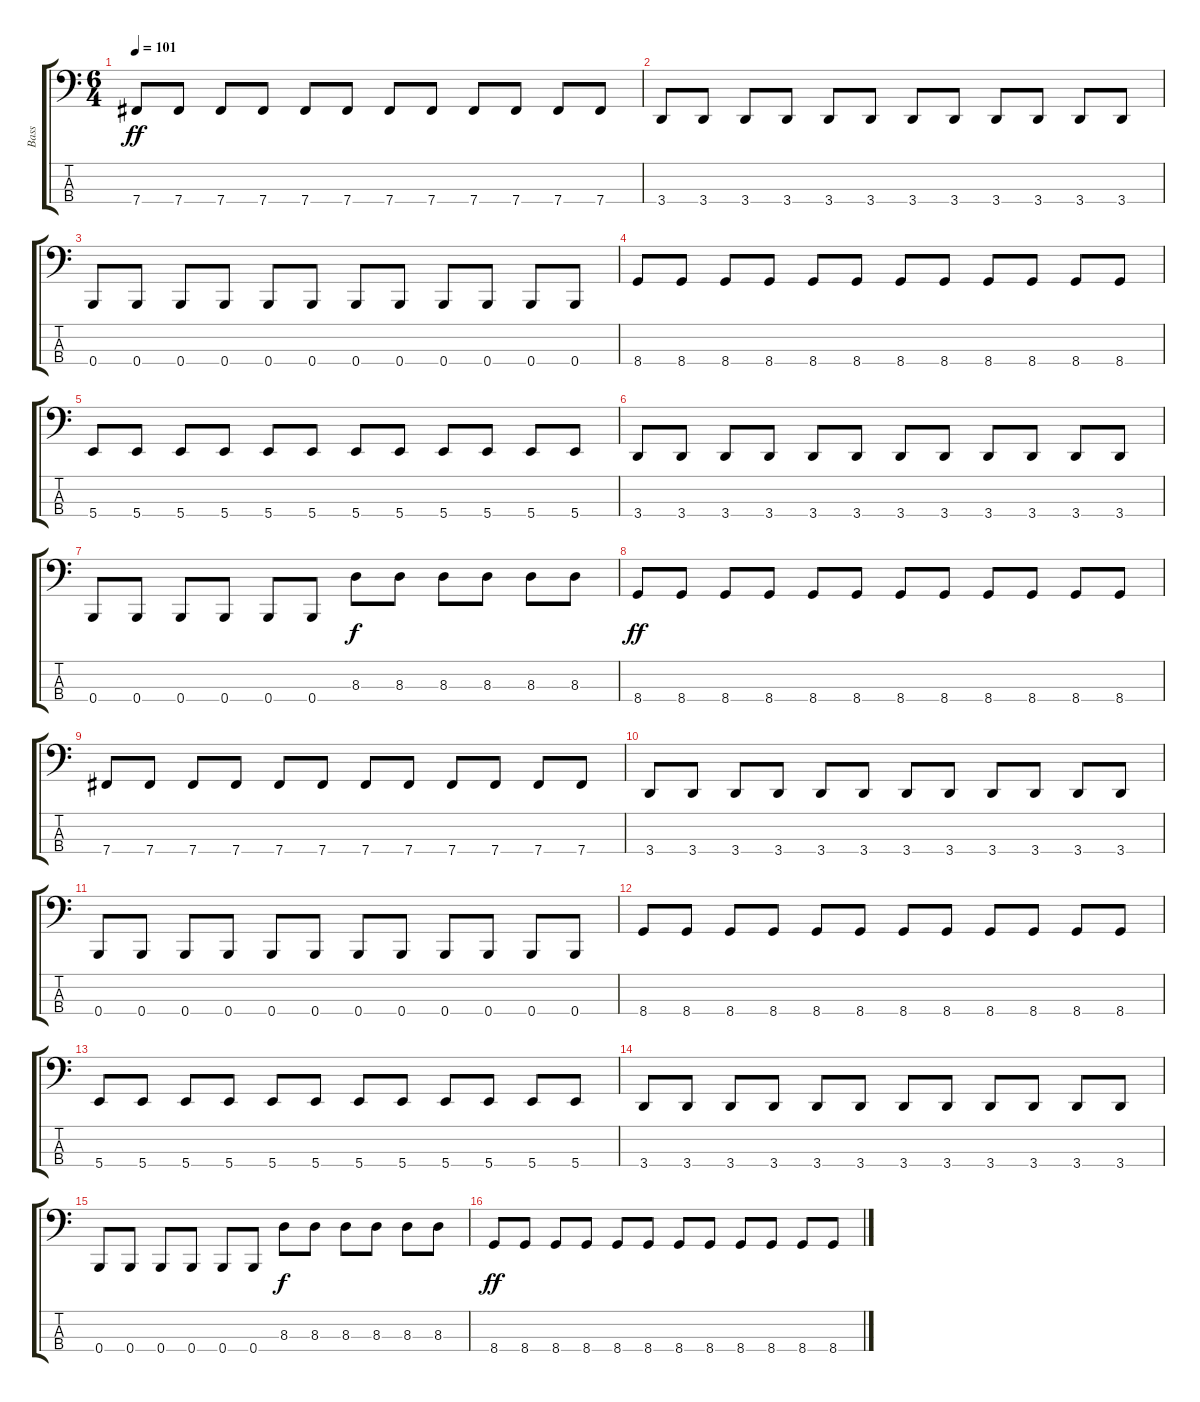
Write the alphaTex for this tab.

\track ("Bass" "Bass") {instrument electricbasspick}
\staff {score tabs}
\tuning (E2 B1 Gb1 B0) {hide}
\ts (6 4)
\tempo 101
\clef f4
\ks c
7.4.8{dy ff} 7.4.8 7.4.8 7.4.8 7.4.8 7.4.8 7.4.8 7.4.8 7.4.8 7.4.8 7.4.8 7.4.8 |
3.4.8 3.4.8 3.4.8 3.4.8 3.4.8 3.4.8 3.4.8 3.4.8 3.4.8 3.4.8 3.4.8 3.4.8 |
0.4.8 0.4.8 0.4.8 0.4.8 0.4.8 0.4.8 0.4.8 0.4.8 0.4.8 0.4.8 0.4.8 0.4.8 |
8.4.8 8.4.8 8.4.8 8.4.8 8.4.8 8.4.8 8.4.8 8.4.8 8.4.8 8.4.8 8.4.8 8.4.8 |
5.4.8 5.4.8 5.4.8 5.4.8 5.4.8 5.4.8 5.4.8 5.4.8 5.4.8 5.4.8 5.4.8 5.4.8 |
3.4.8 3.4.8 3.4.8 3.4.8 3.4.8 3.4.8 3.4.8 3.4.8 3.4.8 3.4.8 3.4.8 3.4.8 |
0.4.8 0.4.8 0.4.8 0.4.8 0.4.8 0.4.8 8.3.8{dy f} 8.3.8 8.3.8 8.3.8 8.3.8 8.3.8 |
8.4.8{dy ff} 8.4.8 8.4.8 8.4.8 8.4.8 8.4.8 8.4.8 8.4.8 8.4.8 8.4.8 8.4.8 8.4.8 |
7.4.8 7.4.8 7.4.8 7.4.8 7.4.8 7.4.8 7.4.8 7.4.8 7.4.8 7.4.8 7.4.8 7.4.8 |
3.4.8 3.4.8 3.4.8 3.4.8 3.4.8 3.4.8 3.4.8 3.4.8 3.4.8 3.4.8 3.4.8 3.4.8 |
0.4.8 0.4.8 0.4.8 0.4.8 0.4.8 0.4.8 0.4.8 0.4.8 0.4.8 0.4.8 0.4.8 0.4.8 |
8.4.8 8.4.8 8.4.8 8.4.8 8.4.8 8.4.8 8.4.8 8.4.8 8.4.8 8.4.8 8.4.8 8.4.8 |
5.4.8 5.4.8 5.4.8 5.4.8 5.4.8 5.4.8 5.4.8 5.4.8 5.4.8 5.4.8 5.4.8 5.4.8 |
3.4.8 3.4.8 3.4.8 3.4.8 3.4.8 3.4.8 3.4.8 3.4.8 3.4.8 3.4.8 3.4.8 3.4.8 |
0.4.8 0.4.8 0.4.8 0.4.8 0.4.8 0.4.8 8.3.8{dy f} 8.3.8 8.3.8 8.3.8 8.3.8 8.3.8 |
8.4.8{dy ff} 8.4.8 8.4.8 8.4.8 8.4.8 8.4.8 8.4.8 8.4.8 8.4.8 8.4.8 8.4.8 8.4.8
